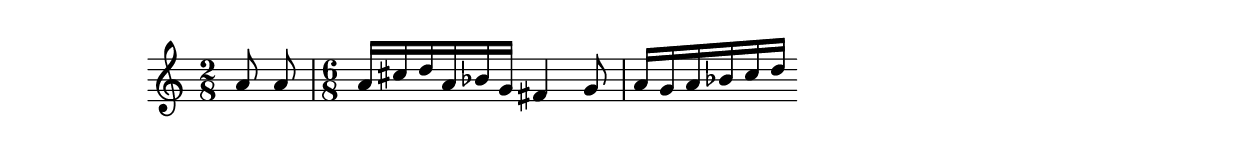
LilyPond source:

#(ly:set-option 'old-relative)
\version "1.9.1"

\header{
texidoc="
The first two a8 notes should not be beamed.
Also, no automatic beaming accross bar lines.
"
}

\score{
\notes \notes\relative c'' {
\time 2/8
a8 a
\time 6/8
a16 cis d a bes g fis4 g8
%a4. fis4 g8
a16 g a bes c d % ees8 d c
}
\paper{
   raggedright = ##t
}
}
